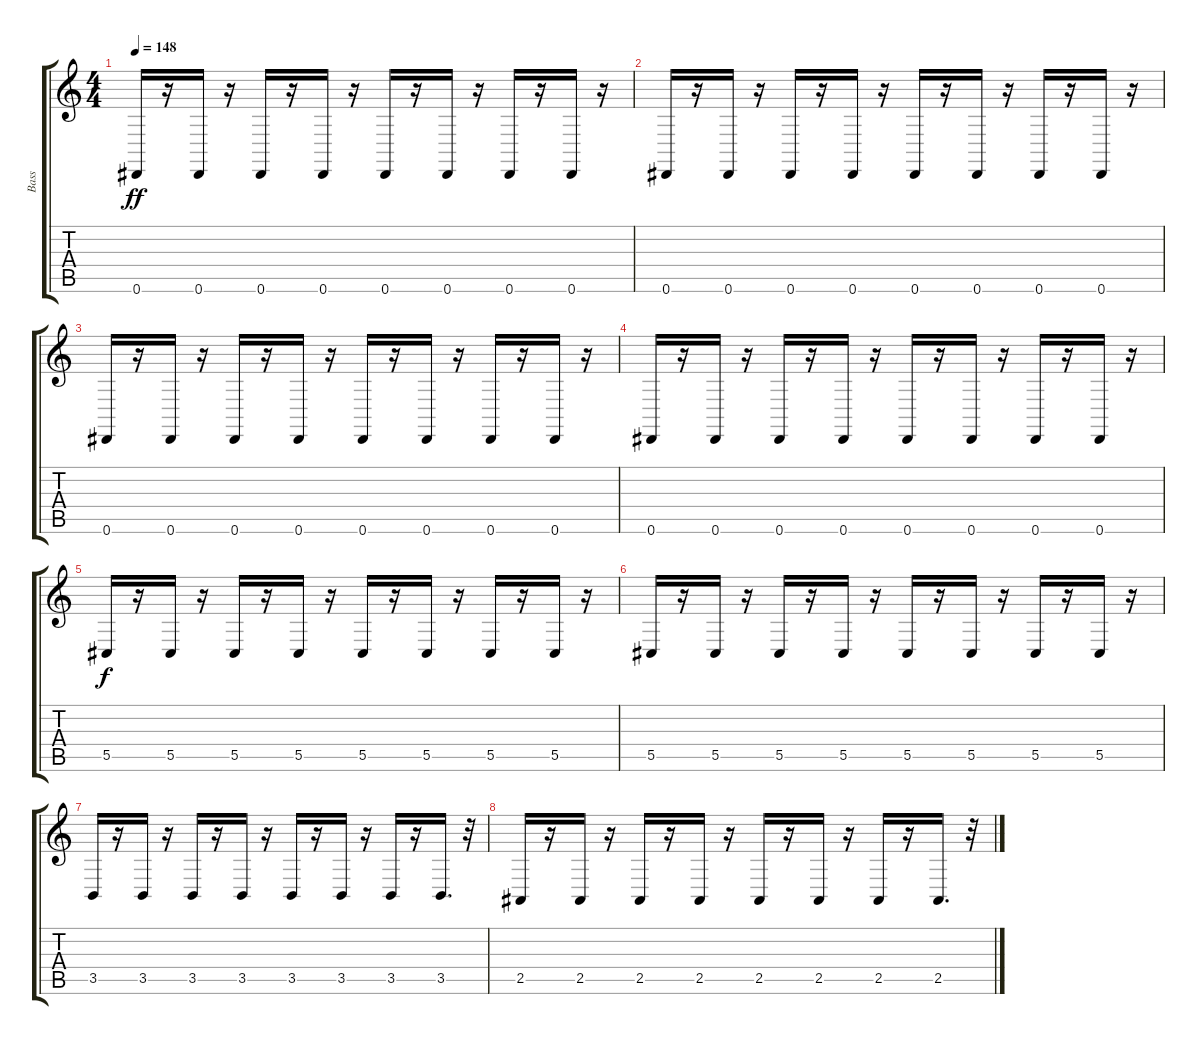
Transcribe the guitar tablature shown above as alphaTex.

\track ("Bass" "Bass") {instrument stringensemble1}
\staff {score tabs}
\tuning (Eb4 Bb3 Gb3 Db3 Ab2 Eb2) {hide}
\ts (4 4)
\tempo 148
\clef g2
\ks c
0.6.16{dy ff} r.16 0.6.16 r.16 0.6.16 r.16 0.6.16 r.16 0.6.16 r.16 0.6.16 r.16 0.6.16 r.16 0.6.16 r.16 |
0.6.16 r.16 0.6.16 r.16 0.6.16 r.16 0.6.16 r.16 0.6.16 r.16 0.6.16 r.16 0.6.16 r.16 0.6.16 r.16 |
0.6.16 r.16 0.6.16 r.16 0.6.16 r.16 0.6.16 r.16 0.6.16 r.16 0.6.16 r.16 0.6.16 r.16 0.6.16 r.16 |
0.6.16 r.16 0.6.16 r.16 0.6.16 r.16 0.6.16 r.16 0.6.16 r.16 0.6.16 r.16 0.6.16 r.16 0.6.16 r.16 |
5.5.16{dy f} r.16 5.5.16 r.16 5.5.16 r.16 5.5.16 r.16 5.5.16 r.16 5.5.16 r.16 5.5.16 r.16 5.5.16 r.16 |
5.5.16 r.16 5.5.16 r.16 5.5.16 r.16 5.5.16 r.16 5.5.16 r.16 5.5.16 r.16 5.5.16 r.16 5.5.16 r.16 |
3.5.16 r.16 3.5.16 r.16 3.5.16 r.16 3.5.16 r.16 3.5.16 r.16 3.5.16 r.16 3.5.16 r.16 3.5.16{d} r.32 |
2.5.16 r.16 2.5.16 r.16 2.5.16 r.16 2.5.16 r.16 2.5.16 r.16 2.5.16 r.16 2.5.16 r.16 2.5.16{d} r.32
